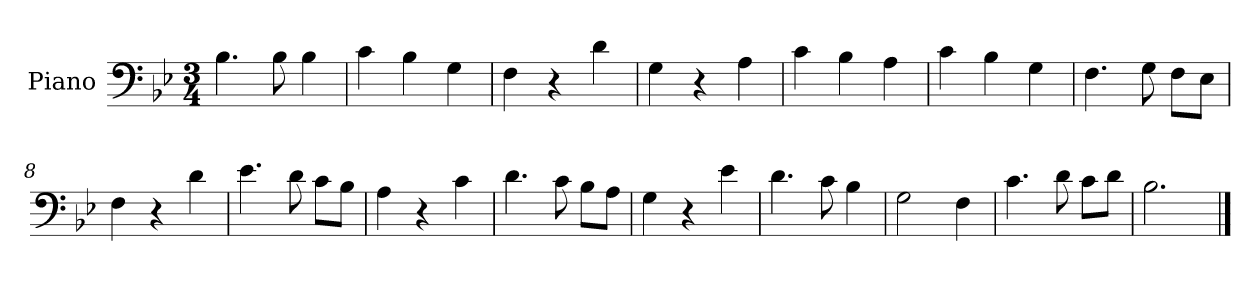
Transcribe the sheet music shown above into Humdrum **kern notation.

**kern
*part1
*staff1
*I"Piano
*I'Pno
*clefF4
*k[b-e-]
*B-:
*M3/4
=1
4.B-\
8B-\
4B-\
=2
4c\
4B-\
4G\
=3
4F\
4r
4d\
=4
4G\
4r
4A\
=5
4c\
4B-\
4A\
=6
4c\
4B-\
4G\
=7
4.F\
8G\
8F\L
8E-\J
=8
4F\
4r
4d\
=9
4.e-\
8d\
8c\L
8B-\J
=10
4A\
4r
4c\
=11
4.d\
8c\
8B-\L
8A\J
=12
4G\
4r
4e-\
=13
4.d\
8c\
4B-\
=14
2G\
4F\
=15
4.c\
8d\
8c\L
8d\J
=16
2.B-\
==
*-
